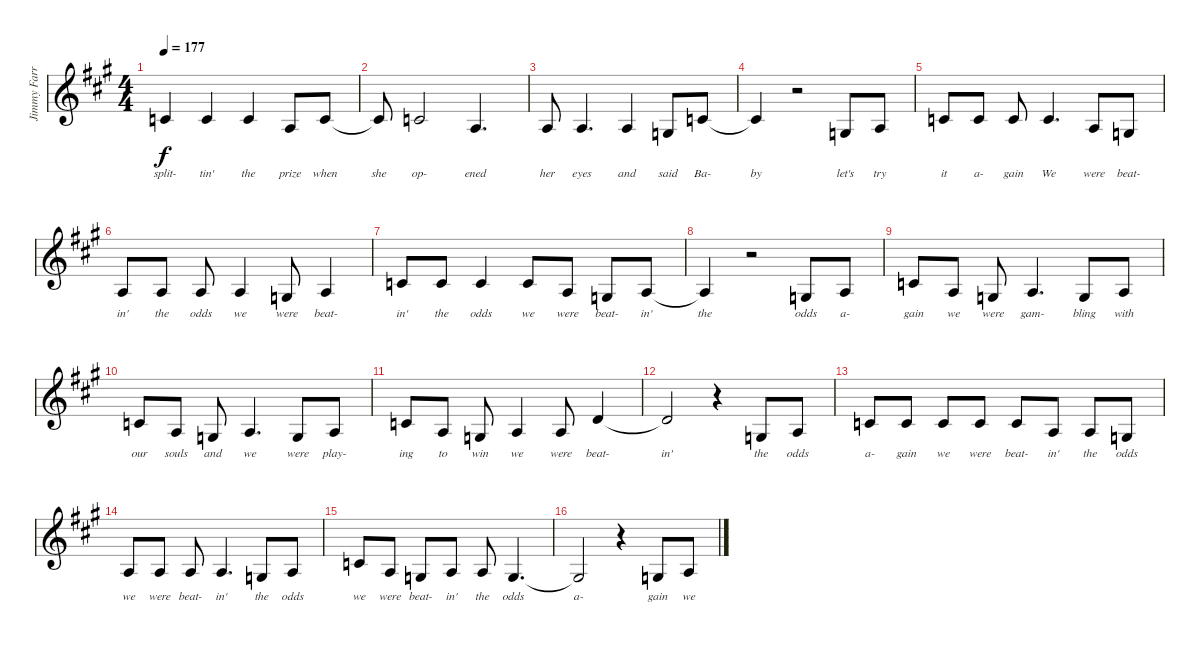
\track ("Jimmy Farrar Vocals" "Jimmy Farr") {instrument lead2sawtooth}
\staff {score}
\tuning (E4 B3 G3 D3 A2 E2) {hide}
\ts (4 4)
\tempo 177
\clef g2
\ks a
1.2.4{lyrics (0 "split-") lyrics (1 "") lyrics (2 "") lyrics (3 "") lyrics (4 "") dy f} 1.2.4{lyrics (0 "tin'") lyrics (1 "") lyrics (2 "") lyrics (3 "") lyrics (4 "")} 1.2.4{lyrics (0 "the") lyrics (1 "") lyrics (2 "") lyrics (3 "") lyrics (4 "")} 2.3.8{lyrics (0 "prize") lyrics (1 "") lyrics (2 "") lyrics (3 "") lyrics (4 "")} 1.2.8{lyrics (0 "when") lyrics (1 "") lyrics (2 "") lyrics (3 "") lyrics (4 "")} |
1.2{t}.8{lyrics (0 "she") lyrics (1 "") lyrics (2 "") lyrics (3 "") lyrics (4 "")} 1.2.2{lyrics (0 "op-") lyrics (1 "") lyrics (2 "") lyrics (3 "") lyrics (4 "")} 2.3.4{d lyrics (0 "ened") lyrics (1 "") lyrics (2 "") lyrics (3 "") lyrics (4 "")} |
2.3.8{lyrics (0 "her") lyrics (1 "") lyrics (2 "") lyrics (3 "") lyrics (4 "")} 2.3.4{d lyrics (0 "eyes") lyrics (1 "") lyrics (2 "") lyrics (3 "") lyrics (4 "")} 2.3.4{lyrics (0 "and") lyrics (1 "") lyrics (2 "") lyrics (3 "") lyrics (4 "")} 0.3.8{lyrics (0 "said") lyrics (1 "") lyrics (2 "") lyrics (3 "") lyrics (4 "")} 1.2.8{lyrics (0 "Ba-") lyrics (1 "") lyrics (2 "") lyrics (3 "") lyrics (4 "")} |
1.2{t}.4{lyrics (0 "by") lyrics (1 "") lyrics (2 "") lyrics (3 "") lyrics (4 "")} r.2 0.3.8{lyrics (0 "let's") lyrics (1 "") lyrics (2 "") lyrics (3 "") lyrics (4 "")} 2.3.8{lyrics (0 "try") lyrics (1 "") lyrics (2 "") lyrics (3 "") lyrics (4 "")} |
1.2.8{lyrics (0 "it") lyrics (1 "") lyrics (2 "") lyrics (3 "") lyrics (4 "")} 1.2.8{lyrics (0 "a-") lyrics (1 "") lyrics (2 "") lyrics (3 "") lyrics (4 "")} 1.2.8{lyrics (0 "gain") lyrics (1 "") lyrics (2 "") lyrics (3 "") lyrics (4 "")} 1.2.4{d lyrics (0 "We") lyrics (1 "") lyrics (2 "") lyrics (3 "") lyrics (4 "")} 2.3.8{lyrics (0 "were") lyrics (1 "") lyrics (2 "") lyrics (3 "") lyrics (4 "")} 0.3.8{lyrics (0 "beat-") lyrics (1 "") lyrics (2 "") lyrics (3 "") lyrics (4 "")} |
2.3.8{lyrics (0 "in'") lyrics (1 "") lyrics (2 "") lyrics (3 "") lyrics (4 "")} 2.3.8{lyrics (0 "the") lyrics (1 "") lyrics (2 "") lyrics (3 "") lyrics (4 "")} 2.3.8{lyrics (0 "odds") lyrics (1 "") lyrics (2 "") lyrics (3 "") lyrics (4 "")} 2.3.4{lyrics (0 "we") lyrics (1 "") lyrics (2 "") lyrics (3 "") lyrics (4 "")} 0.3.8{lyrics (0 "were") lyrics (1 "") lyrics (2 "") lyrics (3 "") lyrics (4 "")} 2.3.4{lyrics (0 "beat-") lyrics (1 "") lyrics (2 "") lyrics (3 "") lyrics (4 "")} |
1.2.8{lyrics (0 "in'") lyrics (1 "") lyrics (2 "") lyrics (3 "") lyrics (4 "")} 1.2.8{lyrics (0 "the") lyrics (1 "") lyrics (2 "") lyrics (3 "") lyrics (4 "")} 1.2.4{lyrics (0 "odds") lyrics (1 "") lyrics (2 "") lyrics (3 "") lyrics (4 "")} 1.2.8{lyrics (0 "we") lyrics (1 "") lyrics (2 "") lyrics (3 "") lyrics (4 "")} 2.3.8{lyrics (0 "were") lyrics (1 "") lyrics (2 "") lyrics (3 "") lyrics (4 "")} 0.3.8{lyrics (0 "beat-") lyrics (1 "") lyrics (2 "") lyrics (3 "") lyrics (4 "")} 2.3.8{lyrics (0 "in'") lyrics (1 "") lyrics (2 "") lyrics (3 "") lyrics (4 "")} |
2.3{t}.4{lyrics (0 "the") lyrics (1 "") lyrics (2 "") lyrics (3 "") lyrics (4 "")} r.2 0.3.8{lyrics (0 "odds") lyrics (1 "") lyrics (2 "") lyrics (3 "") lyrics (4 "")} 2.3.8{lyrics (0 "a-") lyrics (1 "") lyrics (2 "") lyrics (3 "") lyrics (4 "")} |
1.2.8{lyrics (0 "gain") lyrics (1 "") lyrics (2 "") lyrics (3 "") lyrics (4 "")} 2.3.8{lyrics (0 "we") lyrics (1 "") lyrics (2 "") lyrics (3 "") lyrics (4 "")} 0.3.8{lyrics (0 "were") lyrics (1 "") lyrics (2 "") lyrics (3 "") lyrics (4 "")} 2.3.4{d lyrics (0 "gam-") lyrics (1 "") lyrics (2 "") lyrics (3 "") lyrics (4 "")} 0.3.8{lyrics (0 "bling") lyrics (1 "") lyrics (2 "") lyrics (3 "") lyrics (4 "")} 2.3.8{lyrics (0 "with") lyrics (1 "") lyrics (2 "") lyrics (3 "") lyrics (4 "")} |
1.2.8{lyrics (0 "our") lyrics (1 "") lyrics (2 "") lyrics (3 "") lyrics (4 "")} 2.3.8{lyrics (0 "souls") lyrics (1 "") lyrics (2 "") lyrics (3 "") lyrics (4 "")} 0.3.8{lyrics (0 "and") lyrics (1 "") lyrics (2 "") lyrics (3 "") lyrics (4 "")} 2.3.4{d lyrics (0 "we") lyrics (1 "") lyrics (2 "") lyrics (3 "") lyrics (4 "")} 0.3.8{lyrics (0 "were") lyrics (1 "") lyrics (2 "") lyrics (3 "") lyrics (4 "")} 2.3.8{lyrics (0 "play-") lyrics (1 "") lyrics (2 "") lyrics (3 "") lyrics (4 "")} |
1.2.8{lyrics (0 "ing") lyrics (1 "") lyrics (2 "") lyrics (3 "") lyrics (4 "")} 2.3.8{lyrics (0 "to") lyrics (1 "") lyrics (2 "") lyrics (3 "") lyrics (4 "")} 0.3.8{lyrics (0 "win") lyrics (1 "") lyrics (2 "") lyrics (3 "") lyrics (4 "")} 2.3.4{lyrics (0 "we") lyrics (1 "") lyrics (2 "") lyrics (3 "") lyrics (4 "")} 2.3.8{lyrics (0 "were") lyrics (1 "") lyrics (2 "") lyrics (3 "") lyrics (4 "")} 3.2.4{lyrics (0 "beat-") lyrics (1 "") lyrics (2 "") lyrics (3 "") lyrics (4 "")} |
3.2{t}.2{lyrics (0 "in'") lyrics (1 "") lyrics (2 "") lyrics (3 "") lyrics (4 "")} r.4 0.3.8{lyrics (0 "the") lyrics (1 "") lyrics (2 "") lyrics (3 "") lyrics (4 "")} 2.3.8{lyrics (0 "odds") lyrics (1 "") lyrics (2 "") lyrics (3 "") lyrics (4 "")} |
1.2.8{lyrics (0 "a-") lyrics (1 "") lyrics (2 "") lyrics (3 "") lyrics (4 "")} 1.2.8{lyrics (0 "gain") lyrics (1 "") lyrics (2 "") lyrics (3 "") lyrics (4 "")} 1.2.8{lyrics (0 "we") lyrics (1 "") lyrics (2 "") lyrics (3 "") lyrics (4 "")} 1.2.8{lyrics (0 "were") lyrics (1 "") lyrics (2 "") lyrics (3 "") lyrics (4 "")} 1.2.8{lyrics (0 "beat-") lyrics (1 "") lyrics (2 "") lyrics (3 "") lyrics (4 "")} 2.3.8{lyrics (0 "in'") lyrics (1 "") lyrics (2 "") lyrics (3 "") lyrics (4 "")} 2.3.8{lyrics (0 "the") lyrics (1 "") lyrics (2 "") lyrics (3 "") lyrics (4 "")} 0.3.8{lyrics (0 "odds") lyrics (1 "") lyrics (2 "") lyrics (3 "") lyrics (4 "")} |
2.3.8{lyrics (0 "we") lyrics (1 "") lyrics (2 "") lyrics (3 "") lyrics (4 "")} 2.3.8{lyrics (0 "were") lyrics (1 "") lyrics (2 "") lyrics (3 "") lyrics (4 "")} 2.3.8{lyrics (0 "beat-") lyrics (1 "") lyrics (2 "") lyrics (3 "") lyrics (4 "")} 2.3.4{d lyrics (0 "in'") lyrics (1 "") lyrics (2 "") lyrics (3 "") lyrics (4 "")} 0.3.8{lyrics (0 "the") lyrics (1 "") lyrics (2 "") lyrics (3 "") lyrics (4 "")} 2.3.8{lyrics (0 "odds") lyrics (1 "") lyrics (2 "") lyrics (3 "") lyrics (4 "")} |
1.2.8{lyrics (0 "we") lyrics (1 "") lyrics (2 "") lyrics (3 "") lyrics (4 "")} 2.3.8{lyrics (0 "were") lyrics (1 "") lyrics (2 "") lyrics (3 "") lyrics (4 "")} 0.3.8{lyrics (0 "beat-") lyrics (1 "") lyrics (2 "") lyrics (3 "") lyrics (4 "")} 2.3.8{lyrics (0 "in'") lyrics (1 "") lyrics (2 "") lyrics (3 "") lyrics (4 "")} 2.3.8{lyrics (0 "the") lyrics (1 "") lyrics (2 "") lyrics (3 "") lyrics (4 "")} 0.3.4{d lyrics (0 "odds") lyrics (1 "") lyrics (2 "") lyrics (3 "") lyrics (4 "")} |
0.3{t}.2{lyrics (0 "a-") lyrics (1 "") lyrics (2 "") lyrics (3 "") lyrics (4 "")} r.4 0.3.8{lyrics (0 "gain") lyrics (1 "") lyrics (2 "") lyrics (3 "") lyrics (4 "")} 2.3.8{lyrics (0 "we") lyrics (1 "") lyrics (2 "") lyrics (3 "") lyrics (4 "")}
